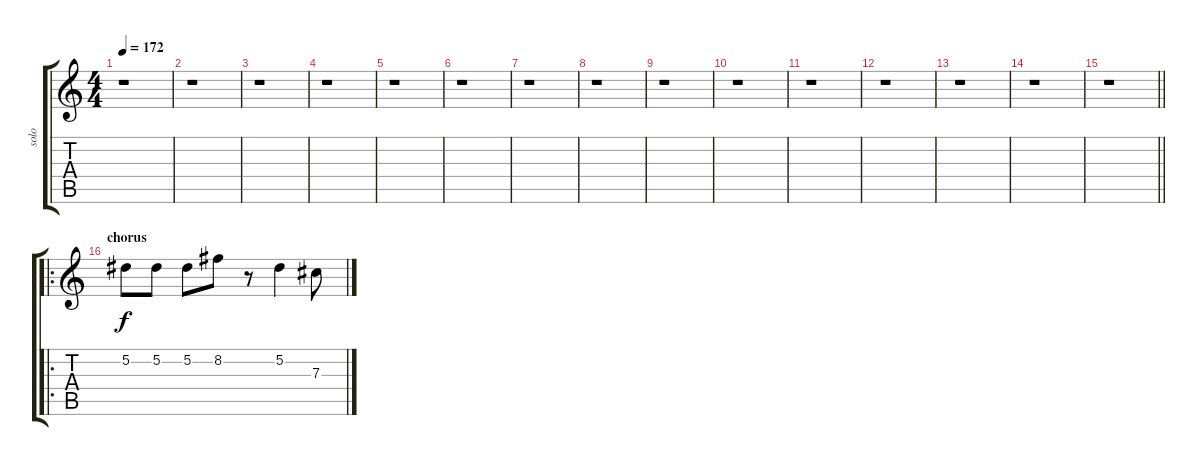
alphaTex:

\track ("solo" "solo") {instrument overdrivenguitar}
\staff {score tabs}
\tuning (Eb4 Bb3 Gb3 Db3 Ab2 Eb2) {hide}
\ts (4 4)
\tempo 172
\clef g2
\ks c
r.1{dy f} |
r.1 |
r.1 |
r.1 |
r.1 |
r.1 |
r.1 |
r.1 |
r.1 |
r.1 |
r.1 |
r.1 |
r.1 |
r.1 |
\barLineRight lightlight
r.1 |
\ro
\section ("" "chorus")
5.2.8 5.2.8 5.2.8 8.2.8 r.8 5.2.4 7.3.8
